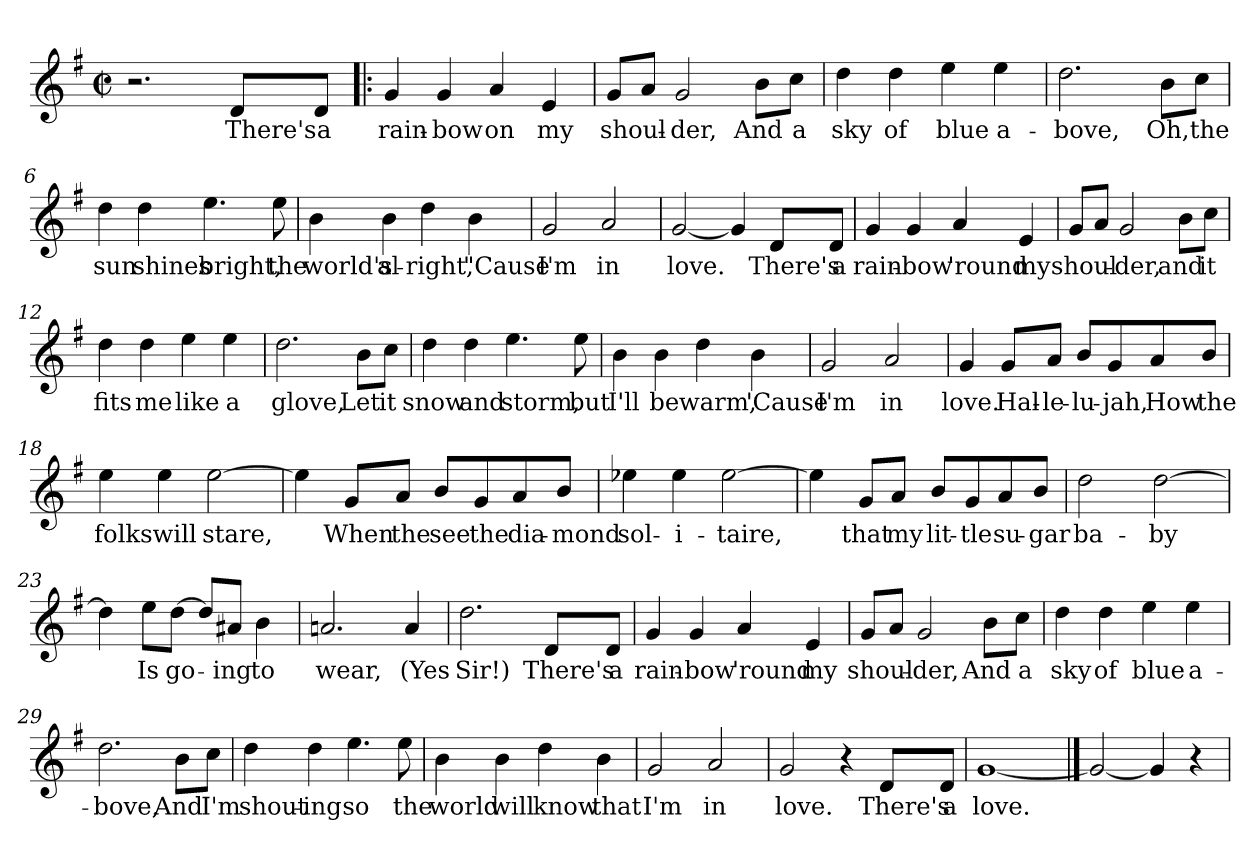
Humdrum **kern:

**kern	**text
*part1	*part1
*staff1	*staff1
*clefG2	*
*k[f#]	*
*G:	*
*M2/2	*
*met(c|)	*
=1	=1
2.r	.
8d/L	There's
8d/J	a
=2!|:	=2!|:
4g/	rain-
4g/	-bow
4a/	on
4e/	my
=3	=3
8g/L	shoul-
8a/J	.
2g/	-der,
8b\L	And
8cc\J	a
=4	=4
4dd\	sky
4dd\	of
4ee\	blue
4ee\	a-
!!LO:LB:g=z
=5	=5
2.dd\	-bove,
8b\L	Oh,
8cc\J	the
=6	=6
4dd\	sun
4dd\	shines
4.ee\	bright,
8ee\	the
=7	=7
4b\	world's
4b\	al-
4dd\	-right,
4b\	"Cause
=8	=8
2g/	I'm
2a/	in
!!LO:LB:g=z
=9	=9
[2g/	love.
4g/]	.
8d/L	There's
8d/J	a
=10	=10
4g/	rain-
4g/	-bow
4a/	'round
4e/	my
=11	=11
8g/L	shoul-
8a/J	.
2g/	-der,
8b\L	and
8cc\J	it
=12	=12
4dd\	fits
4dd\	me
4ee\	like
4ee\	a
=13	=13
2.dd\	glove,
8b\L	Let
8cc\J	it
!!LO:LB:g=z
=14	=14
4dd\	snow
4dd\	and
4.ee\	storm,
8ee\	but
=15	=15
4b\	I'll
4b\	be
4dd\	warm,
4b\	'Cause
=16	=16
2g/	I'm
2a/	in
=17	=17
4g/	love.
8g/L	Hal-
8a/J	-le-
8b/L	-lu-
8g/	-jah,
8a/	How
8b/J	the
!!LO:LB:g=z
=18	=18
4ee\	folks
4ee\	will
[2ee\	stare,
=19	=19
4ee\]	.
8g/L	When
8a/J	the
8b/L	see
8g/	the
8a/	dia-
8b/J	-mond
=20	=20
4ee-X\	sol-
4ee-\	-i-
[2ee-\	-taire,
=21	=21
4ee-\]	.
8g/L	that
8a/J	my
8b/L	lit-
8g/	-tle
8a/	su-
8b/J	-gar
!!LO:LB:g=z
=22	=22
2dd\	ba-
[2dd\	-by
=23	=23
4dd\]	.
8ee\L	Is
[8dd\J	go-
8dd/L]	.
8a#X/J	-ing
4b\	to
=24	=24
2.an/	wear,
4a/	(Yes
=25	=25
2.dd\	Sir!)
8d/L	There's
8d/J	a
=26	=26
4g/	rain-
4g/	-bow
4a/	'round
4e/	my
!!LO:LB:g=z
=27	=27
8g/L	shoul-
8a/J	.
2g/	-der,
8b\L	And
8cc\J	a
=28	=28
4dd\	sky
4dd\	of
4ee\	blue
4ee\	a-
=29	=29
2.dd\	-bove,
8b\L	And
8cc\J	I'm
=30	=30
4dd\	shout-
4dd\	-ing
4.ee\	so
8ee\	the
!!LO:LB:g=z
=31	=31
4b\	world
4b\	will
4dd\	know
4b\	that
=32	=32
2g/	I'm
2a/	in
=33	=33
2g/	love.
4r	.
8d/L	There's
8d/J	a
=34	=34
[1g	love.
==35	==35
2g/_	.
4g/]	.
4r	.
=	=
*-	*-
